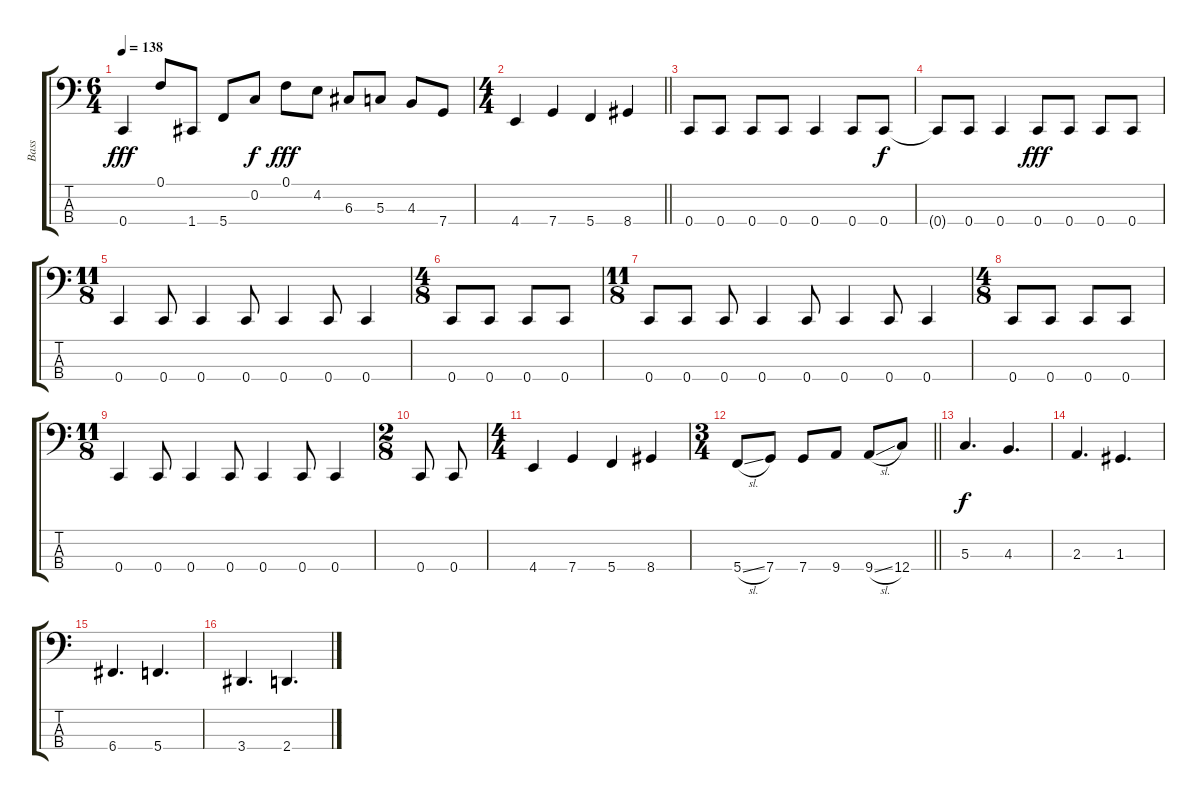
\track ("Bass" "Bass") {instrument electricbassfinger}
\staff {score tabs}
\tuning (F2 C2 G1 C1) {hide}
\ts (6 4)
\tempo 138
\clef f4
\ks c
0.4.4{dy fff} 0.1.8 1.4.8 5.4.8 0.2.8{dy f} 0.1.8{dy fff} 4.2.8 6.3.8 5.3.8 4.3.8 7.4.8 |
\ts (4 4)
\barLineRight lightlight
4.4.4 7.4.4 5.4.4 8.4.4 |
0.4.8 0.4.8 0.4.8 0.4.8 0.4.4 0.4.8 0.4.8{dy f} |
0.4{t}.8 0.4.8 0.4.4 0.4.8{dy fff} 0.4.8 0.4.8 0.4.8 |
\ts (11 8)
0.4.4 0.4.8 0.4.4 0.4.8 0.4.4 0.4.8 0.4.4 |
\ts (4 8)
0.4.8 0.4.8 0.4.8 0.4.8 |
\ts (11 8)
0.4.8 0.4.8 0.4.8 0.4.4 0.4.8 0.4.4 0.4.8 0.4.4 |
\ts (4 8)
0.4.8 0.4.8 0.4.8 0.4.8 |
\ts (11 8)
0.4.4 0.4.8 0.4.4 0.4.8 0.4.4 0.4.8 0.4.4 |
\ts (2 8)
0.4.8 0.4.8 |
\ts (4 4)
4.4.4 7.4.4 5.4.4 8.4.4 |
\ts (3 4)
\barLineRight lightlight
5.4{sl}.8 7.4.8 7.4.8 9.4.8 9.4{sl}.8 12.4.8 |
5.3.4{d dy f} 4.3.4{d} |
2.3.4{d} 1.3.4{d} |
6.4.4{d} 5.4.4{d} |
3.4.4{d} 2.4.4{d}
